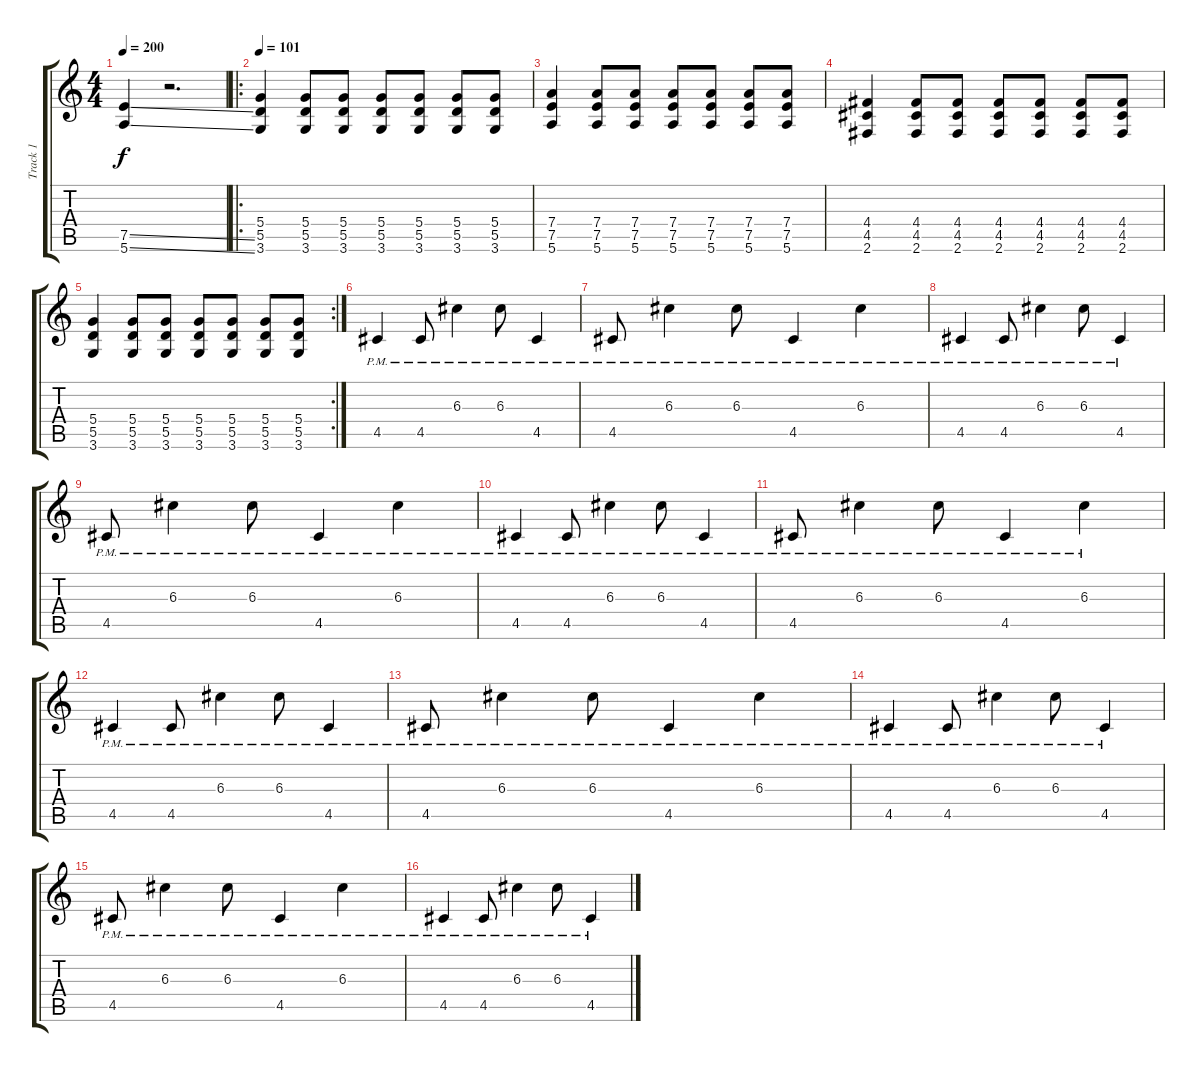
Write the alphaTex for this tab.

\track ("Track 1" "Track 1") {instrument distortionguitar}
\staff {score tabs}
\tuning (E4 B3 G3 D3 A2 E2) {hide}
\ts (4 4)
\tempo 200
\clef g2
\ks c
(7.5{ss} 5.6{ss}).4{dy f} r.2{d} |
\ro
\tempo 101
(5.4 5.5 3.6).4{volume 13} (5.4 5.5 3.6).8 (5.4 5.5 3.6).8 (5.4 5.5 3.6).8 (5.4 5.5 3.6).8 (5.4 5.5 3.6).8 (5.4 5.5 3.6).8 |
(7.4 7.5 5.6).4 (7.4 7.5 5.6).8 (7.4 7.5 5.6).8 (7.4 7.5 5.6).8 (7.4 7.5 5.6).8 (7.4 7.5 5.6).8 (7.4 7.5 5.6).8 |
(4.4 4.5 2.6).4{volume 13} (4.4 4.5 2.6).8 (4.4 4.5 2.6).8 (4.4 4.5 2.6).8 (4.4 4.5 2.6).8 (4.4 4.5 2.6).8 (4.4 4.5 2.6).8 |
\rc 2
(5.4 5.5 3.6).4{volume 13} (5.4 5.5 3.6).8 (5.4 5.5 3.6).8 (5.4 5.5 3.6).8 (5.4 5.5 3.6).8 (5.4 5.5 3.6).8 (5.4 5.5 3.6).8 |
4.5{pm}.4 4.5{pm}.8 6.3{pm}.4 6.3{pm}.8 4.5{pm}.4 |
4.5{pm}.8 6.3{pm}.4 6.3{pm}.8 4.5{pm}.4 6.3{pm}.4 |
4.5{pm}.4 4.5{pm}.8 6.3{pm}.4 6.3{pm}.8 4.5{pm}.4 |
4.5{pm}.8 6.3{pm}.4 6.3{pm}.8 4.5{pm}.4 6.3{pm}.4 |
4.5{pm}.4 4.5{pm}.8 6.3{pm}.4 6.3{pm}.8 4.5{pm}.4 |
4.5{pm}.8 6.3{pm}.4 6.3{pm}.8 4.5{pm}.4 6.3{pm}.4 |
4.5{pm}.4 4.5{pm}.8 6.3{pm}.4 6.3{pm}.8 4.5{pm}.4 |
4.5{pm}.8 6.3{pm}.4 6.3{pm}.8 4.5{pm}.4 6.3{pm}.4 |
4.5{pm}.4 4.5{pm}.8 6.3{pm}.4 6.3{pm}.8 4.5{pm}.4 |
4.5{pm}.8 6.3{pm}.4 6.3{pm}.8 4.5{pm}.4 6.3{pm}.4 |
4.5{pm}.4 4.5{pm}.8 6.3{pm}.4 6.3{pm}.8 4.5{pm}.4
